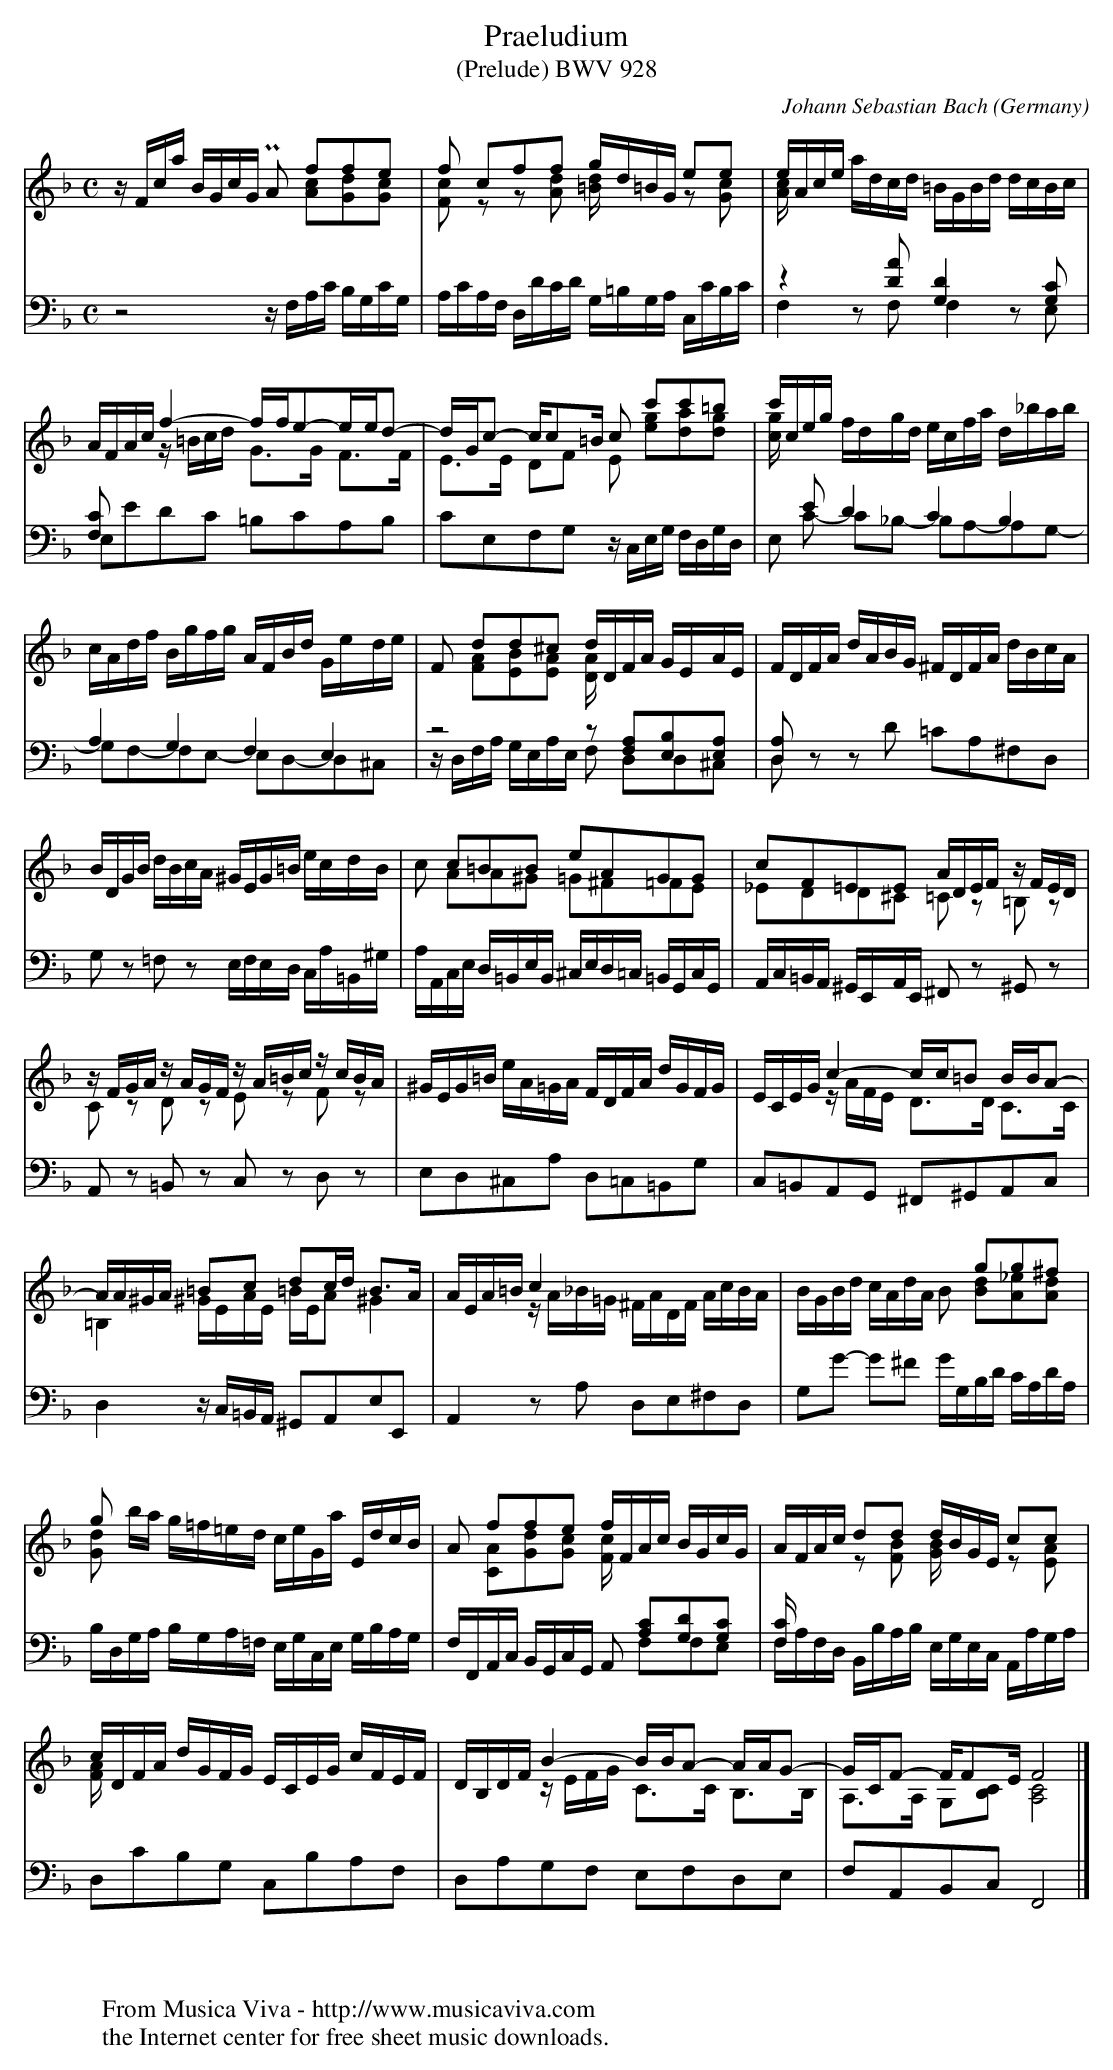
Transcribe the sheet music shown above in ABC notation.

X:1
T:Praeludium
T:(Prelude) BWV 928
C:Johann Sebastian Bach
O:Germany
V:1 Program 1 6 up %Harpsichord
V:2 Program 1 6 merge down %Harpsichord
V:3 Program 1 6 bass up %Harpsichord
V:4 Program 1 6 bass merge down %Harpsichord
M:C
L:1/16
K:F
V:1
zFca BGcG PA2 f2f2e2|f2 c2f2f2 gd=BG e2e2|eAce x4x8|
V:2
x8 x2 [A2c2][G2d2][G2c2]|[F2c2]z2 z2[A2d2] [=Bd] xx2 z2[G2c2]|\
[Ac] xx2 adcd =BGBd dcBc|
V:3
x16|x16|z4 z2[A2D2][G,4D4]z2[G,2C2]|
V:4
z8 zF,A,C B,G,CG,|A,CA,F, D,DCD G,=B,G,A, C,CB,C|F,4z2F,2F,4z2E,2|
V:1
AFAc f4-ffe2-eed2-|dGc2- cc2=B c2 c'2c'2=b2|c'ceg x4x8|
V:2
x4 z=Bcd G3G F3F|E3E D2F2 E2 [e2g2][d2a2][d2g2]|\
[cg] xx2 fdgd ecfa d_bab|
V:3
[F,2C2] x2x4x8|x16|x2[E2]D4C4B,4|
V:4
E,2E2D2C2 =B,2C2A,2B,2|C2E,2F,2G,2 zC,E,G, F,D,G,D,|\
E,2 C2- C2_B,2- B,2A,2-A,2G,2-|
V:1
x8 AFBd x4|F2 d2d2^c2 dDFA GEAE|FDFA dABG ^FDFA x4|
V:2
cAdf Bgfg x4 Gede|x2[F2A2][E2B2][E2A2] [DA] xx2x4|x8x4 dBcA|
V:3
A,4G,4F,4E,4|z8 z2[F,2A,2][E,2B,2][E,2A,2]|[D,2A,2] x2x4 x8|
V:4
G,2F,2-F,2E,2- E,2D,2-D,2^C,2|zD,F,A, G,E,A,E, F,2 D,2D,2^C,2|\
D,2z2 z2D2 =C2A,2^F,2D,2|
V:1
BDGB x4 ^GEG=B x4|x2 c2=B2B2 e2A2G2G2|c2F2=E2E2 ADEF zFED|
V:2
x4 dBcA x4 ecdB|c2 A2A2^G2 =G2^F2=F2E2|_E2D2D2^C2 =C2z2 =B,2z2|
V:3
x16|x4 D,=B,,E,B,, ^C,E,D,=C, =B,,G,,C,G,,|A,,C,=B,,A,, ^G,,E,,A,,E,, ^F,,2 z2^G,,2z2|
V:4
G,2 z2=F,2z2 E,F,E,D, C,A,=B,,^G,|A,A,,C,E, x4x8|x16|
V:1
zFGA zAGF zA=Bc zcBA|^GEG=B x4 FDFA dGFG|ECEGc4-cc=B2 BBA2-|
V:2
C2 z2D2 z2E2 z2F2 z2|x4 eA=GA x8|x4zAFE D3D C3C|
V:3
A,,2 z2=B,,2 z2C,2 z2x4|x16|C,2=B,,2A,,2G,,2 ^F,,2^G,,2A,,2C,2|
V:4
x8x4D,2z2|E,2D,2^C,2A,2 D,2=C,2=B,,2G,2|x16|
V:1
AA^GA =B2c2 d2cd B3A|AEA=Bc4x8|x8x2g2g2^f2|
V:2
=B,4 ^GEAE =BEA2 ^G4|x4zA_B=G ^FADF AcBA|\
BGBd cAdA B2 [B2d2][A2_e2][A2d2]|
V:3
x4zC,=B,,A,, ^G,,2A,,2E,2E,,2|A,,4x4x8|x16|
V:4
D,4x4x8|x4z2A,2 D,2E,2^F,2D,2|\
G,2G2- G2^F2 GG,B,D CA,DA,|
V:1
g2 x2x8 EdcB|A2 f2f2e2 fFAc BGcG|AFAc d2d2 dBGE c2c2|
V:2
[G2d2] ba g=f=ed ceGa x4|x2[A2C2][G2d2][G2c2] [Fc] xx2x4|\
x4 z2[F2B2] [GB] xx2 z2[E2A2]|
V:3
x16|F,F,,A,,C, B,,G,,C,G,, A,,2 [A,2C2][G,2D2][G,2C2]|\
[F,C] xx2x4x8|
V:4
B,D,G,A, B,G,A,=F, E,G,C,E, G,B,A,G,|\
x8x2 F,2F,2E,2|\
F,A,F,D, B,,B,A,B, E,G,E,C, A,,A,G,A,|
V:1
cDFA dGFG ECEG cFEF|DB,DF B4-BBA2- AAG2-|GCF2- FF2EF8|]
V:2
[FA] xx2x4x8|x4 zEFG C3C B,3B,|A,3A, G,2[B,2C2][A,8C8]|]
V:3
x16|x16|F,2A,,2B,,2C,2F,,8|]
V:4
D,2C2B,2G,2 C,2B,2A,2F,2|D,2A,2G,2F,2 E,2F,2D,2E,2|x16|]
W:
W:
W:  From Musica Viva - http://www.musicaviva.com
W:  the Internet center for free sheet music downloads.
